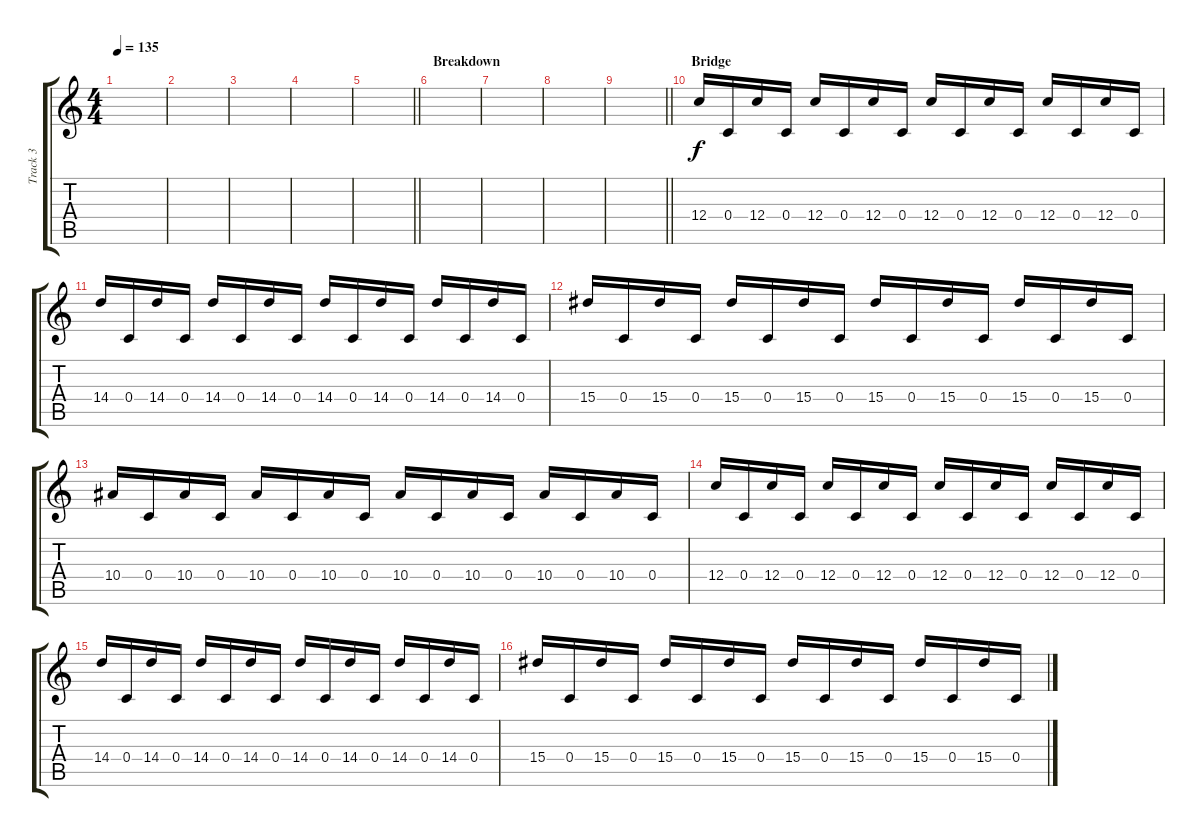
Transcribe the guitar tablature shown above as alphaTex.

\track ("Track 3" "Track 3") {instrument distortionguitar}
\staff {score tabs}
\tuning (D4 A3 F3 C3 G2 C2) {hide}
\ts (4 4)
\tempo 135
\clef g2
\ks c
|
|
|
|
\barLineRight lightlight
|
\section ("" "Breakdown")
|
|
|
\barLineRight lightlight
|
\section ("" "Bridge")
12.4.16 0.4.16 12.4.16 0.4.16 12.4.16 0.4.16 12.4.16 0.4.16 12.4.16 0.4.16 12.4.16 0.4.16 12.4.16 0.4.16 12.4.16 0.4.16 |
14.4.16 0.4.16 14.4.16 0.4.16 14.4.16 0.4.16 14.4.16 0.4.16 14.4.16 0.4.16 14.4.16 0.4.16 14.4.16 0.4.16 14.4.16 0.4.16 |
15.4.16 0.4.16 15.4.16 0.4.16 15.4.16 0.4.16 15.4.16 0.4.16 15.4.16 0.4.16 15.4.16 0.4.16 15.4.16 0.4.16 15.4.16 0.4.16 |
10.4.16 0.4.16 10.4.16 0.4.16 10.4.16 0.4.16 10.4.16 0.4.16 10.4.16 0.4.16 10.4.16 0.4.16 10.4.16 0.4.16 10.4.16 0.4.16 |
12.4.16 0.4.16 12.4.16 0.4.16 12.4.16 0.4.16 12.4.16 0.4.16 12.4.16 0.4.16 12.4.16 0.4.16 12.4.16 0.4.16 12.4.16 0.4.16 |
14.4.16 0.4.16 14.4.16 0.4.16 14.4.16 0.4.16 14.4.16 0.4.16 14.4.16 0.4.16 14.4.16 0.4.16 14.4.16 0.4.16 14.4.16 0.4.16 |
15.4.16 0.4.16 15.4.16 0.4.16 15.4.16 0.4.16 15.4.16 0.4.16 15.4.16 0.4.16 15.4.16 0.4.16 15.4.16 0.4.16 15.4.16 0.4.16
